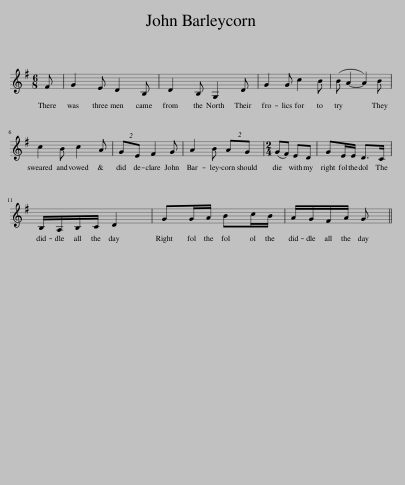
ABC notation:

X:1
L:1/8
M:6/8
I:linebreak $
K:G
V:1 treble
V:1
 F | G2 E D2 B, | D2 B, G,2 D | G2 G c2 B | (B A2- A2) B |$ %5
 c2 B c2 A | (2:3:2GE F2 G | A2 B (2:3:2AG |[M:2/4] (GF) ED | GE/E/ D>C |$ %10
 B,/A,/B,/C/ D2 | GG/A/ Bc/B/ | A/G/F/A/ G || %13
